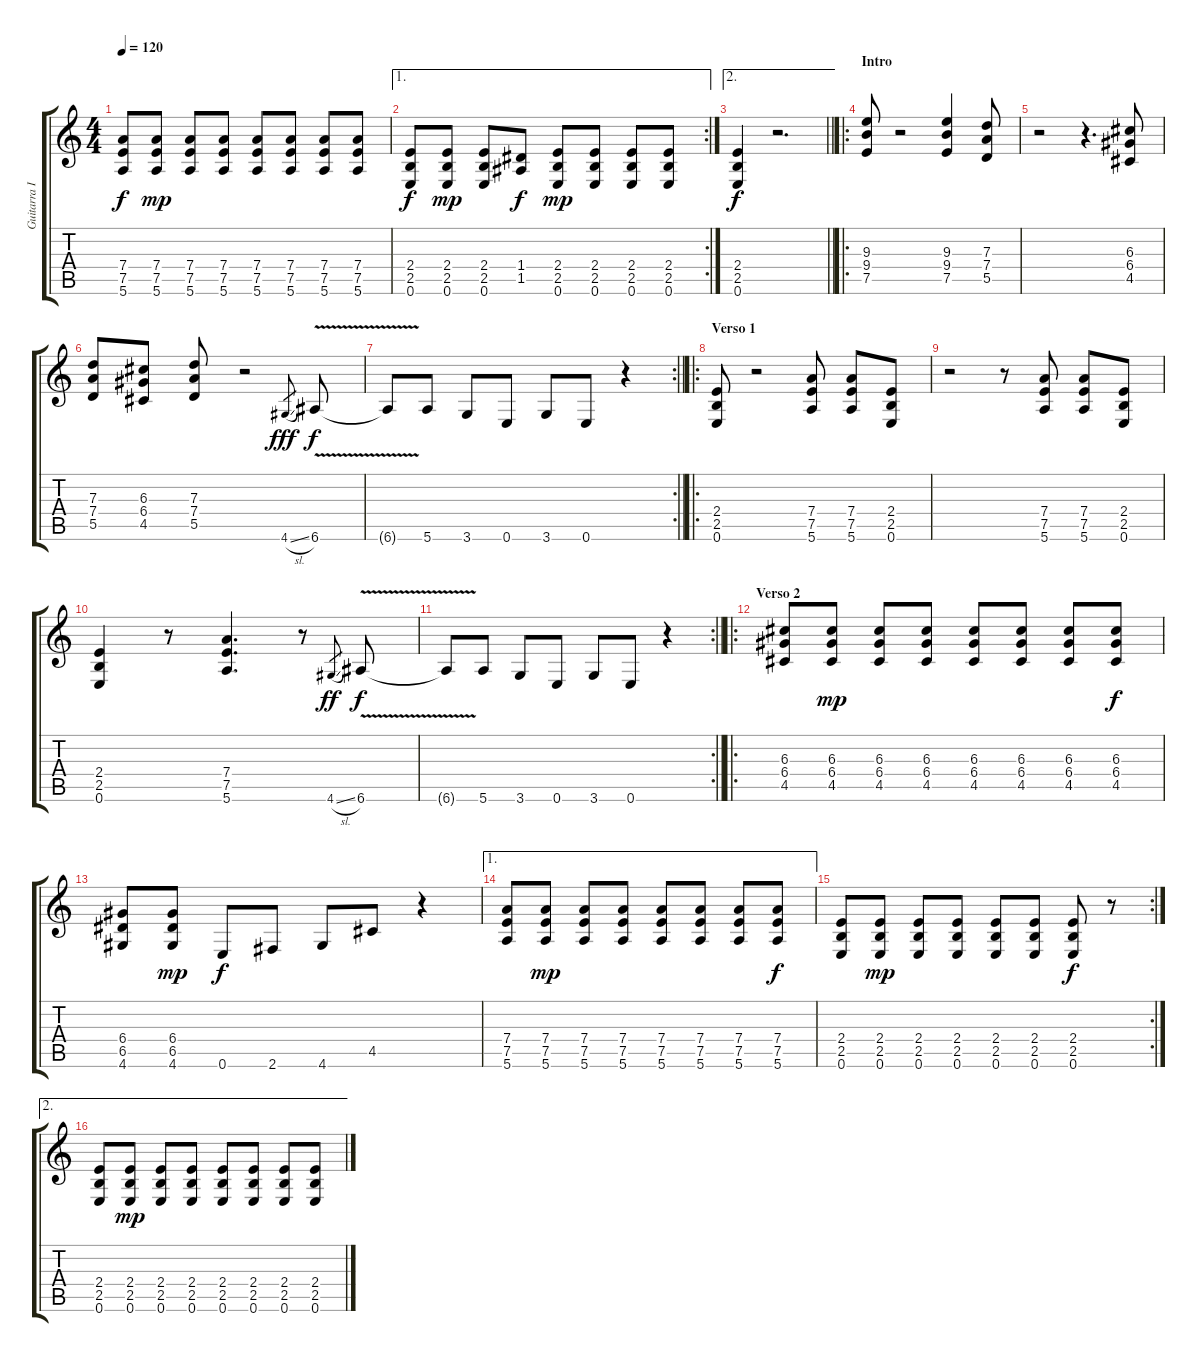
\track ("Guitarra I" "Guitarra I") {instrument distortionguitar}
\staff {score tabs}
\tuning (E4 B3 G3 D3 A2 E2) {hide}
\ts (4 4)
\tempo 120
\clef g2
\ks c
(7.4 7.5 5.6).8{dy f} (7.4 7.5 5.6).8{dy mp} (7.4 7.5 5.6).8 (7.4 7.5 5.6).8 (7.4 7.5 5.6).8 (7.4 7.5 5.6).8 (7.4 7.5 5.6).8 (7.4 7.5 5.6).8 |
\ae 1
\rc 2
(2.4 2.5 0.6).8{dy f} (2.4 2.5 0.6).8{dy mp} (2.4 2.5 0.6).8 (1.4 1.5).8{dy f} (2.4 2.5 0.6).8{dy mp} (2.4 2.5 0.6).8 (2.4 2.5 0.6).8 (2.4 2.5 0.6).8 |
\ae 2
\barLineRight lightlight
(2.4 2.5 0.6).4{dy f} r.2{d} |
\ro
\section ("" "Intro")
(9.3 9.4 7.5).8 r.2 (9.3 9.4 7.5).4 (7.3 7.4 5.5).8 |
r.2 r.4{d} (6.3 6.4 4.5).8 |
(7.3 7.4 5.5).8 (6.3 6.4 4.5).8 (7.3 7.4 5.5).8 r.2 4.6{sl}.8{gr dy fff} 6.6{v}.8{dy f} |
\rc 2
\barLineRight lightlight
6.6{t}.8 5.6.8 3.6.8 0.6.8 3.6.8 0.6.8 r.4 |
\ro
\section ("" "Verso 1")
(2.4 2.5 0.6).8 r.2 (7.4 7.5 5.6).8 (7.4 7.5 5.6).8 (2.4 2.5 0.6).8 |
r.2 r.8 (7.4 7.5 5.6).8 (7.4 7.5 5.6).8 (2.4 2.5 0.6).8 |
(2.4 2.5 0.6).4 r.8 (7.4 7.5 5.6).4{d} r.8 4.6{sl}.8{gr dy ff} 6.6{v}.8{dy f} |
\rc 2
\barLineRight lightlight
6.6{t}.8 5.6.8 3.6.8 0.6.8 3.6.8 0.6.8 r.4 |
\ro
\section ("" "Verso 2")
(6.3 6.4 4.5).8 (6.3 6.4 4.5).8{dy mp} (6.3 6.4 4.5).8 (6.3 6.4 4.5).8 (6.3 6.4 4.5).8 (6.3 6.4 4.5).8 (6.3 6.4 4.5).8 (6.3 6.4 4.5).8{dy f} |
(6.4 6.5 4.6).8 (6.4 6.5 4.6).8{dy mp} 0.6.8{dy f} 2.6.8 4.6.8 4.5.8 r.4 |
\ae 1
(7.4 7.5 5.6).8 (7.4 7.5 5.6).8{dy mp} (7.4 7.5 5.6).8 (7.4 7.5 5.6).8 (7.4 7.5 5.6).8 (7.4 7.5 5.6).8 (7.4 7.5 5.6).8 (7.4 7.5 5.6).8{dy f} |
\rc 2
(2.4 2.5 0.6).8 (2.4 2.5 0.6).8{dy mp} (2.4 2.5 0.6).8 (2.4 2.5 0.6).8 (2.4 2.5 0.6).8 (2.4 2.5 0.6).8 (2.4 2.5 0.6).8{dy f} r.8 |
\ae 2
(2.4 2.5 0.6).8 (2.4 2.5 0.6).8{dy mp} (2.4 2.5 0.6).8 (2.4 2.5 0.6).8 (2.4 2.5 0.6).8 (2.4 2.5 0.6).8 (2.4 2.5 0.6).8 (2.4 2.5 0.6).8
